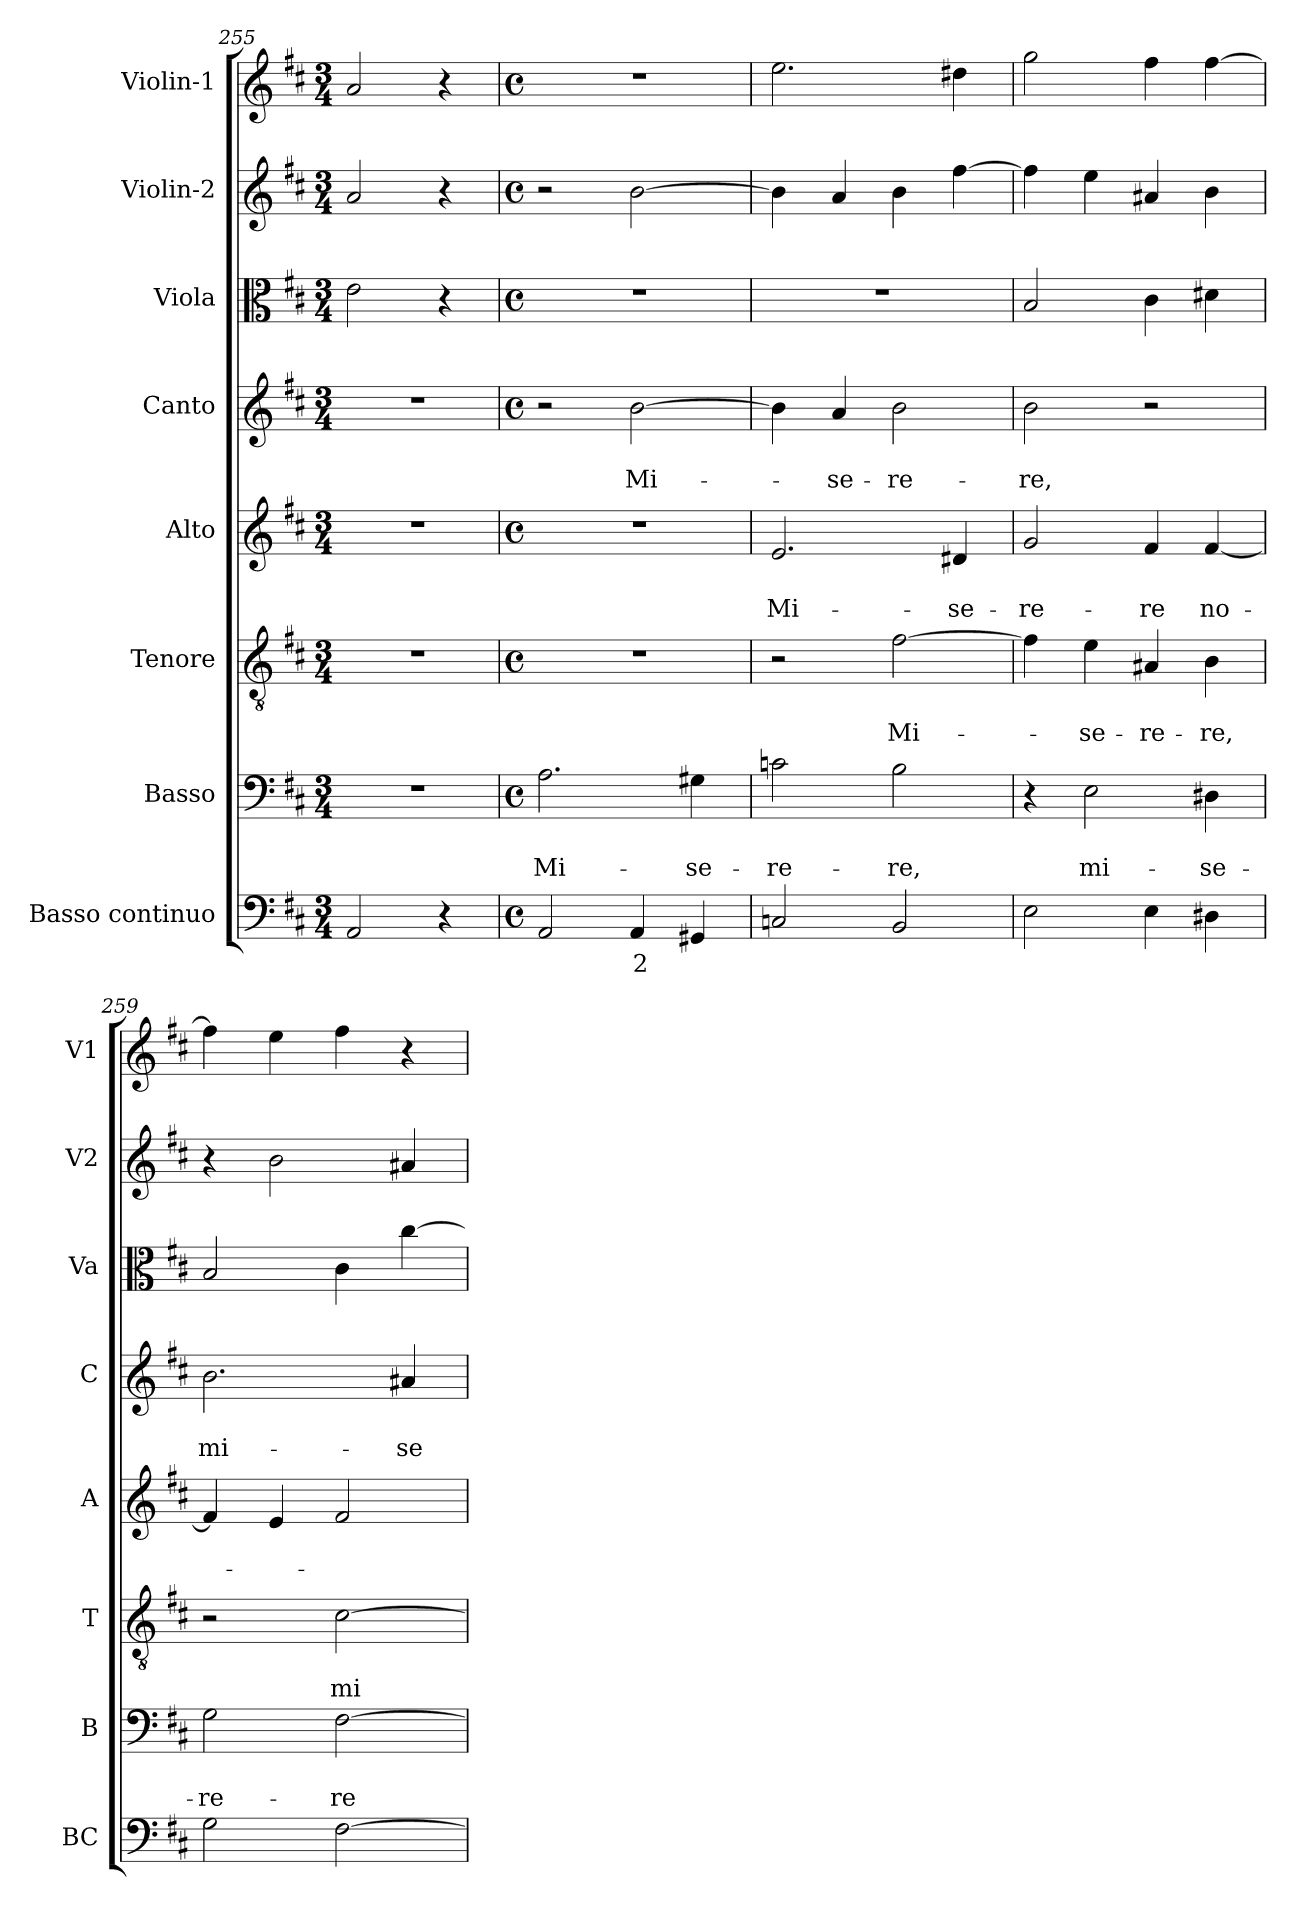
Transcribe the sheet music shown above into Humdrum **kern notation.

**kern	**text	**kern	**text	**text	**kern	**text	**text	**kern	**text	**text	**kern	**text	**text	**kern	**kern	**kern
*part8	*part8	*part7	*part7	*part7	*part6	*part6	*part6	*part5	*part5	*part5	*part4	*part4	*part4	*part3	*part2	*part1
*staff8	*staff8	*staff7	*staff7	*staff7	*staff6	*staff6	*staff6	*staff5	*staff5	*staff5	*staff4	*staff4	*staff4	*staff3	*staff2	*staff1
*I"Basso continuo	*	*I"Basso	*	*	*I"Tenore	*	*	*I"Alto	*	*	*I"Canto	*	*	*I"Viola	*I"Violin-2	*I"Violin-1
*I'BC	*	*I'B	*	*	*I'T	*	*	*I'A	*	*	*I'C	*	*	*I'Va	*I'V2	*I'V1
*clefF4	*	*clefF4	*	*	*clefGv2	*	*	*clefG2	*	*	*clefG2	*	*	*clefC3	*clefG2	*clefG2
*k[f#c#]	*	*k[f#c#]	*	*	*k[f#c#]	*	*	*k[f#c#]	*	*	*k[f#c#]	*	*	*k[f#c#]	*k[f#c#]	*k[f#c#]
*D:	*	*D:	*	*	*D:	*	*	*D:	*	*	*D:	*	*	*D:	*D:	*D:
*M3/4	*	*M3/4	*	*	*M3/4	*	*	*M3/4	*	*	*M3/4	*	*	*M3/4	*M3/4	*M3/4
=255	=255	=255	=255	=255	=255	=255	=255	=255	=255	=255	=255	=255	=255	=255	=255	=255
2AA/	.	2.r	.	.	2.r	.	.	2.r	.	.	2.r	.	.	2e\	2a/	2a/
4r	.	.	.	.	.	.	.	.	.	.	.	.	.	4r	4r	4r
!!LO:PB:g=z
=256	=256	=256	=256	=256	=256	=256	=256	=256	=256	=256	=256	=256	=256	=256	=256	=256
*M4/4	*	*M4/4	*	*	*M4/4	*	*	*M4/4	*	*	*M4/4	*	*	*M4/4	*M4/4	*M4/4
*met(c)	*	*met(c)	*	*	*met(c)	*	*	*met(c)	*	*	*met(c)	*	*	*met(c)	*met(c)	*met(c)
!	!	!	!	!LO:LY:b	!	!	!	!	!	!	!	!	!	!	!	!
2AA/	.	2.A\	.	Mi-	1r	.	.	1r	.	.	2r	.	.	1r	2r	1r
!	!LO:LY:b	!	!	!	!	!	!	!	!	!	!	!	!LO:LY:b	!	!	!
4AA/	2	.	.	.	.	.	.	.	.	.	[2b\	.	Mi-	.	[2b\	.
!	!	!	!	!LO:LY:b	!	!	!	!	!	!	!	!	!	!	!	!
4GG#X/	.	4G#X\	.	-se-	.	.	.	.	.	.	.	.	.	.	.	.
=257	=257	=257	=257	=257	=257	=257	=257	=257	=257	=257	=257	=257	=257	=257	=257	=257
*^	*	*	*	*	*	*	*	*	*	*	*	*	*	*	*	*
!	!	!	!	!	!LO:LY:b	!	!	!	!	!	!LO:LY:b	!	!	!	!	!	!
2Cn/	4ryy	.	2cn\	.	-re-	2r	.	.	2.e/	.	Mi-	4b\]	.	.	1r	4b\]	2.ee\
!	!	!	!	!	!	!	!	!	!	!	!	!	!	!LO:LY:b	!	!	!
.	4ryy	.	.	.	.	.	.	.	.	.	.	4a/	.	-se-	.	4a/	.
!	!	!	!	!	!LO:LY:b	!	!	!LO:LY:b	!	!	!	!	!	!LO:LY:b	!	!	!
2BB/	4ryy	.	2B\	.	-re,	[2f#\	.	Mi-	.	.	.	2b\	.	-re-	.	4b\	.
!	!	!	!	!	!	!	!	!	!	!	!LO:LY:b	!	!	!	!	!	!
.	4ryy	.	.	.	.	.	.	.	4d#X/	.	-se-	.	.	.	.	[4ff#\	4dd#X\
=258	=258	=258	=258	=258	=258	=258	=258	=258	=258	=258	=258	=258	=258	=258	=258	=258	=258
!	!	!	!	!	!	!	!	!	!	!	!LO:LY:b	!	!	!LO:LY:b	!	!	!
2E\	4ryy	.	4r	.	.	4f#\]	.	.	2g/	.	-re-	2b\	.	-re,	2B/	4ff#\]	2gg\
!	!	!	!	!	!LO:LY:b	!	!	!LO:LY:b	!	!	!	!	!	!	!	!	!
.	4ryy	.	2E\	.	mi-	4e\	.	-se-	.	.	.	.	.	.	.	4ee\	.
!	!	!	!	!	!	!	!	!LO:LY:b	!	!	!LO:LY:b	!	!	!	!	!	!
4E\	4ryy	.	.	.	.	4A#X/	.	-re-	4f#/	.	-re	2r	.	.	4c#\	4a#X/	4ff#\
!	!	!	!	!	!LO:LY:b	!	!	!LO:LY:b	!	!	!LO:LY:b	!	!	!	!	!	!
4D#X\	4ryy	.	4D#X\	.	-se-	4B\	.	-re,	[4f#/	.	no-	.	.	.	4d#X\	4b\	[4ff#\
=259	=259	=259	=259	=259	=259	=259	=259	=259	=259	=259	=259	=259	=259	=259	=259	=259	=259
!	!	!	!	!	!LO:LY:b	!	!	!	!	!	!	!	!	!LO:LY:b	!	!	!
2G\	4ryy	.	2G\	.	-re-	2r	.	.	4f#/]	.	.	2.b\	.	mi-	2B/	4r	4ff#\]
.	4ryy	.	.	.	.	.	.	.	4e/	.	.	.	.	.	.	2b\	4ee\
!	!	!	!	!	!LO:LY:b	!	!	!LO:LY:b	!	!	!	!	!	!	!	!	!
[2F#\	4ryy	.	[2F#\	.	-re	[2c#\	.	mi-	2f#/	.	.	.	.	.	4c#\	.	4ff#\
!	!	!	!	!	!	!	!	!	!	!	!	!	!	!LO:LY:b	!	!	!
.	4ryy	.	.	.	.	.	.	.	.	.	.	4a#X/	.	-se-	[4cc#\	4a#X/	4r
*v	*v	*	*	*	*	*	*	*	*	*	*	*	*	*	*	*	*
=	=	=	=	=	=	=	=	=	=	=	=	=	=	=	=	=
*-	*-	*-	*-	*-	*-	*-	*-	*-	*-	*-	*-	*-	*-	*-	*-	*-
